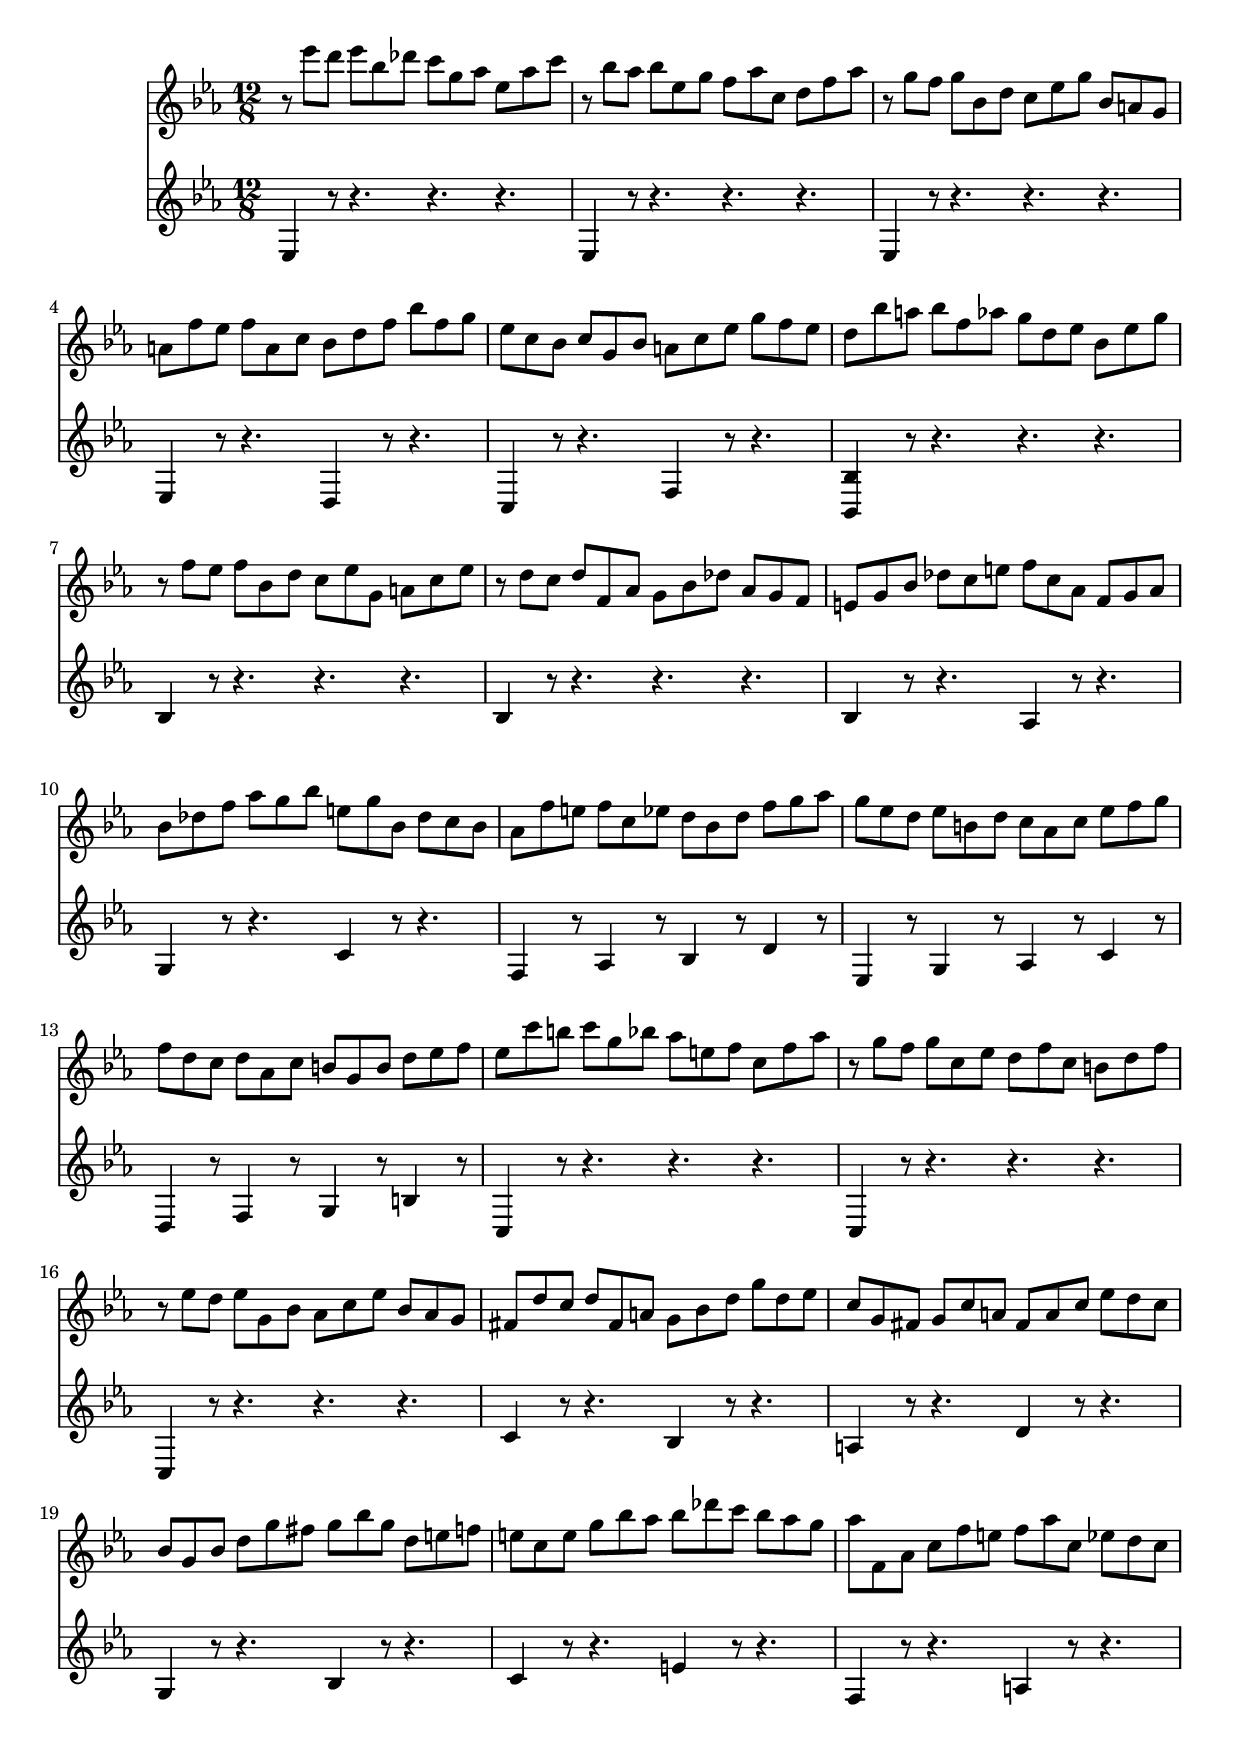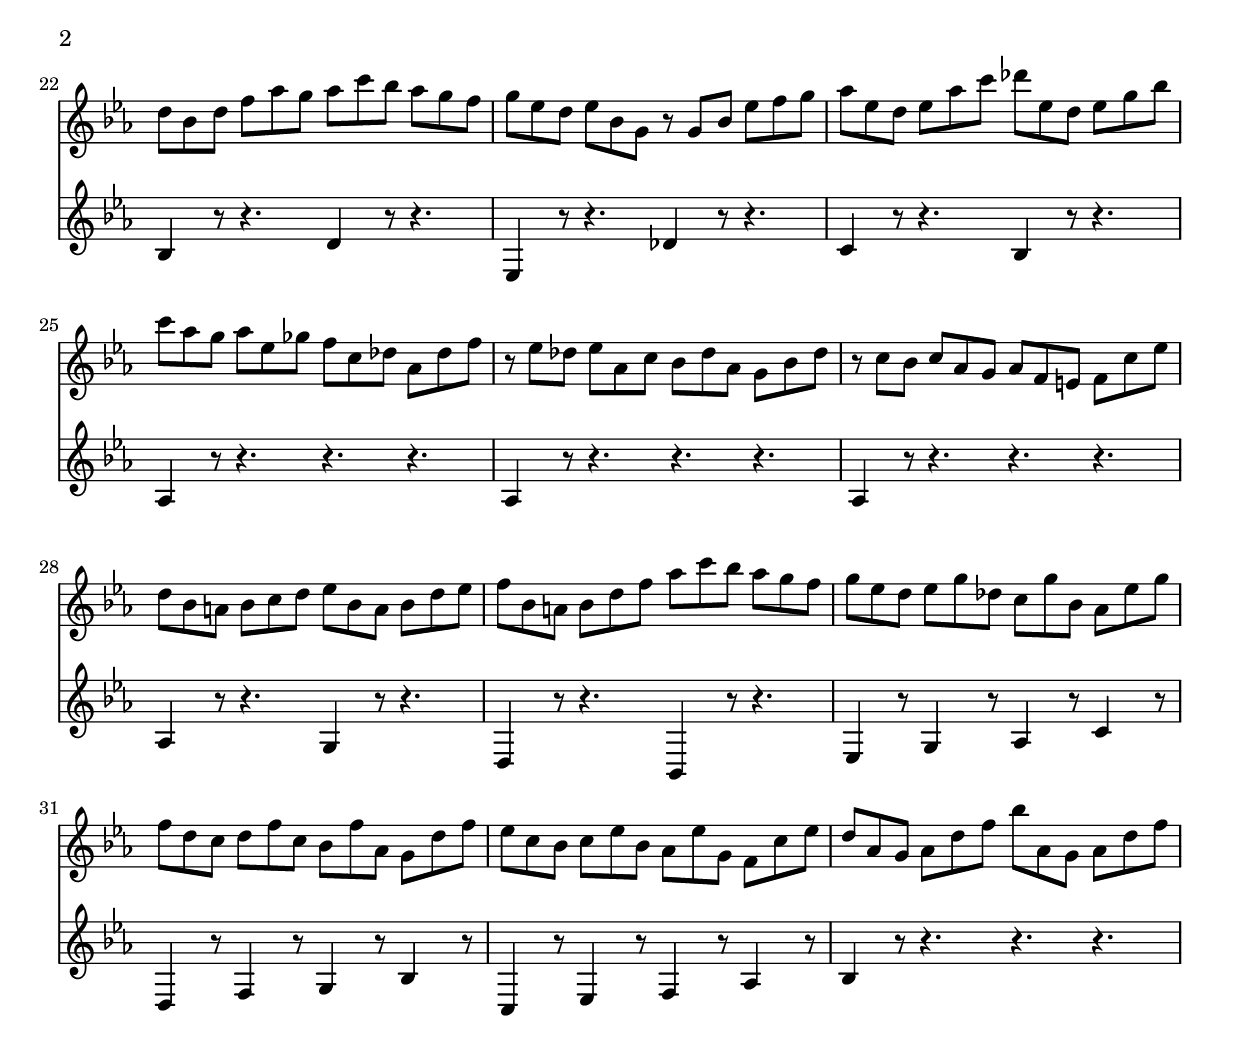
% JS Bach's Prelude from BWV 998

<<
\new Staff \relative c''' {
	\key ees \major
	\time 12/8
	
	r8 ees d ees bes des c g aes ees aes c
	
	r bes aes bes ees, g f aes c, d f aes
	
	r g f g bes, d c ees g bes, a g
	
	a f' ees f a, c bes d f bes f g
	
	ees c bes c g bes a c ees g f ees
	
	d bes' a bes f aes g d ees bes ees g
	
	r f ees f bes, d c ees g, a c ees
	
	r d c d f, aes g bes des aes g f
	
	e g bes des c e f c aes f g aes
	
	bes des f aes g bes e, g bes, des c bes
	
	aes f' e f c ees d bes d f g aes
	
	g ees d ees b d c aes c ees f g
	
	f d c d aes c b g b d ees f
	
	ees c' b c g bes aes e f c f aes
	
	r g f g c, ees d f c b d f
	
	r ees d ees g, bes aes c ees bes aes g
	
	fis d' c d fis, a g bes d g d ees
	
	c g fis g c a fis a c ees d c
	
	bes g bes d g fis g bes g d e f
	
	e c e g bes aes bes des c bes aes g
	
	aes f, aes c f e f aes c, ees d c
	
	d bes d f aes g aes c bes aes g f
	
	g ees d ees bes g r g bes ees f g
	
	aes ees d ees aes c des ees, d ees g bes
	
	c aes g aes ees ges f c des aes des f
	
	r ees des ees aes, c bes des aes g bes des
	
	r c bes c aes g aes f e f c' ees
	
	d bes a bes c d ees bes a bes d ees
	
	f bes, a bes d f aes c bes aes g f
	
	g ees d ees g des c g' bes, aes ees' g
	
	f d c d f c bes f' aes, g d' f
	
	ees c bes c ees bes aes ees' g, f c' ees
	
	d aes g aes d f bes aes, g aes d f
}

\new Staff \relative c {
	\key ees \major
	\time 12/8
	
	ees4 r8 r4. r r
	
	ees4 r8 r4. r r
	
	ees4 r8 r4. r r
	
	ees4 r8 r4. d4 r8 r4.
	
	c4 r8 r4. f4 r8 r4.
	
	< bes, bes' >4 r8 r4. r r
	
	bes'4 r8 r4. r r
	
	bes4 r8 r4. r r
	
	bes4 r8 r4. aes4 r8 r4.
	
	g4 r8 r4. c4 r8 r4.
	
	f,4 r8 aes4 r8 bes4 r8 d4 r8
	
	ees,4 r8 g4 r8 aes4 r8 c4 r8
	
	d,4 r8 f4 r8 g4 r8 b4 r8
	
	c,4 r8 r4. r r
	
	c4 r8 r4. r r
	
	c4 r8 r4. r r
	
	c'4 r8 r4. bes4 r8 r4.
	
	a4 r8 r4. d4 r8 r4.
	
	g,4 r8 r4. bes4 r8 r4.
	
	c4 r8 r4. e4 r8 r4.
	
	f,4 r8 r4. a4 r8 r4.
	
	bes4 r8 r4. d4 r8 r4.
	
	ees,4 r8 r4. des'4 r8 r4.
	
	c4 r8 r4. bes4 r8 r4.
	
	aes4 r8 r4. r r
	
	aes4 r8 r4. r r
	
	aes4 r8 r4. r r
	
	aes4 r8 r4. g4 r8 r4.
	
	d4 r8 r4. bes4 r8 r4.
	
	ees4 r8 g4 r8 aes4 r8 c4 r8
	
	d,4 r8 f4 r8 g4 r8 bes4 r8
	
	c,4 r8 ees4 r8 f4 r8 aes4 r8
	
	bes4 r8 r4. r r
}
>>